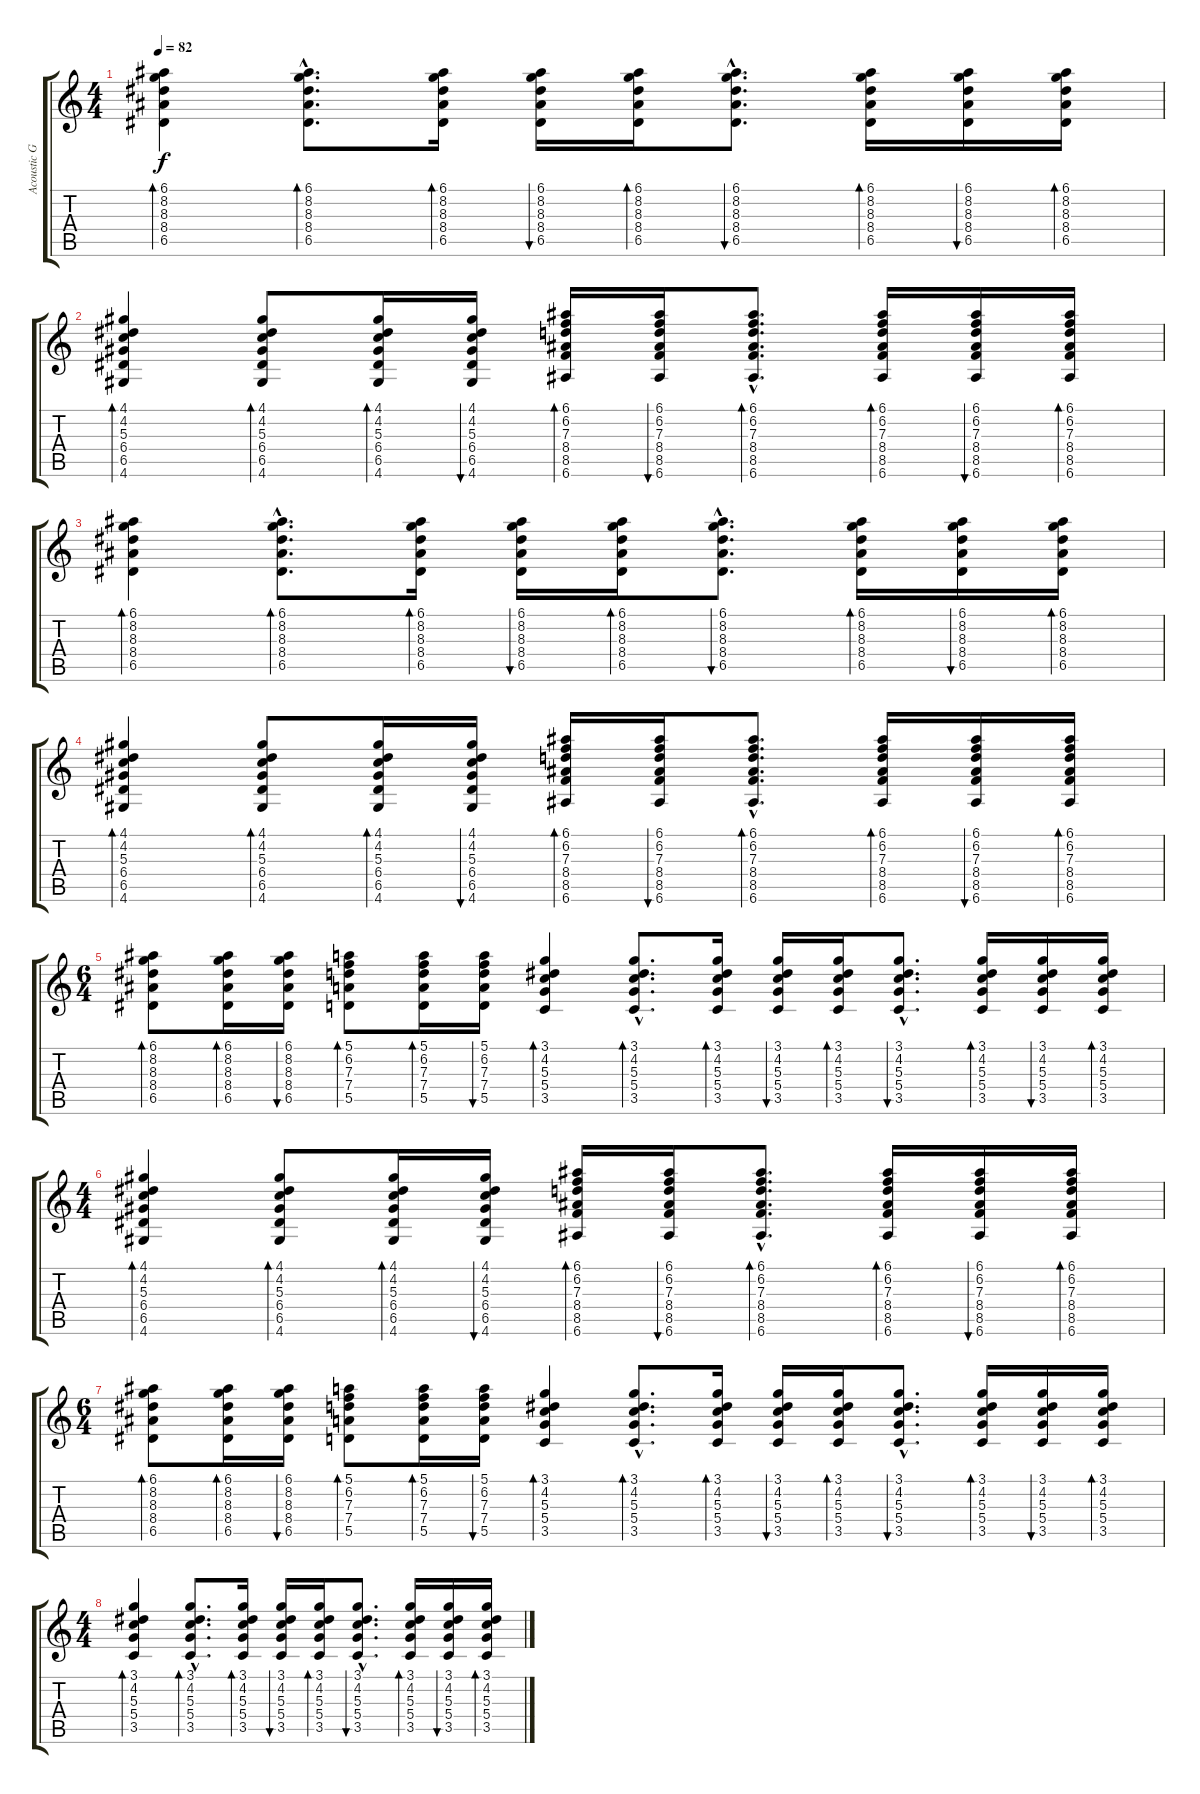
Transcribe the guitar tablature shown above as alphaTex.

\track ("Acoustic Guitar (Rhythm)" "Acoustic G") {instrument acousticguitarsteel}
\staff {score tabs}
\tuning (E4 B3 G3 D3 A2 E2) {hide}
\ts (4 4)
\tempo 82
\clef g2
\ks c
(6.1 8.2 8.3 8.4 6.5).4{bd 30 dy f} (6.1{hac} 8.2{hac} 8.3{hac} 8.4{hac} 6.5{hac}).8{d bd 30} (6.1 8.2 8.3 8.4 6.5).16{bd 30} (6.1 8.2 8.3 8.4 6.5).16{bu 30} (6.1 8.2 8.3 8.4 6.5).16{bd 30} (6.1{hac} 8.2{hac} 8.3{hac} 8.4{hac} 6.5{hac}).8{d bu 30} (6.1 8.2 8.3 8.4 6.5).16{bd 30} (6.1 8.2 8.3 8.4 6.5).16{bu 30} (6.1 8.2 8.3 8.4 6.5).16{bd 30} |
(4.1 4.2 5.3 6.4 6.5 4.6).4{bd 30} (4.1 4.2 5.3 6.4 6.5 4.6).8{bd 30} (4.1 4.2 5.3 6.4 6.5 4.6).16{bd 30} (4.1 4.2 5.3 6.4 6.5 4.6).16{bu 30} (6.1 6.2 7.3 8.4 8.5 6.6).16{bd 30} (6.1 6.2 7.3 8.4 8.5 6.6).16{bu 30} (6.1{hac} 6.2{hac} 7.3{hac} 8.4{hac} 8.5{hac} 6.6{hac}).8{d bd 30} (6.1 6.2 7.3 8.4 8.5 6.6).16{bd 30} (6.1 6.2 7.3 8.4 8.5 6.6).16{bu 30} (6.1 6.2 7.3 8.4 8.5 6.6).16{bd 30} |
(6.1 8.2 8.3 8.4 6.5).4{bd 30} (6.1{hac} 8.2{hac} 8.3{hac} 8.4{hac} 6.5{hac}).8{d bd 30} (6.1 8.2 8.3 8.4 6.5).16{bd 30} (6.1 8.2 8.3 8.4 6.5).16{bu 30} (6.1 8.2 8.3 8.4 6.5).16{bd 30} (6.1{hac} 8.2{hac} 8.3{hac} 8.4{hac} 6.5{hac}).8{d bu 30} (6.1 8.2 8.3 8.4 6.5).16{bd 30} (6.1 8.2 8.3 8.4 6.5).16{bu 30} (6.1 8.2 8.3 8.4 6.5).16{bd 30} |
(4.1 4.2 5.3 6.4 6.5 4.6).4{bd 30} (4.1 4.2 5.3 6.4 6.5 4.6).8{bd 30} (4.1 4.2 5.3 6.4 6.5 4.6).16{bd 30} (4.1 4.2 5.3 6.4 6.5 4.6).16{bu 30} (6.1 6.2 7.3 8.4 8.5 6.6).16{bd 30} (6.1 6.2 7.3 8.4 8.5 6.6).16{bu 30} (6.1{hac} 6.2{hac} 7.3{hac} 8.4{hac} 8.5{hac} 6.6{hac}).8{d bd 30} (6.1 6.2 7.3 8.4 8.5 6.6).16{bd 30} (6.1 6.2 7.3 8.4 8.5 6.6).16{bu 30} (6.1 6.2 7.3 8.4 8.5 6.6).16{bd 30} |
\ts (6 4)
(6.1 8.2 8.3 8.4 6.5).8{bd 30} (6.1 8.2 8.3 8.4 6.5).16{bd 30} (6.1 8.2 8.3 8.4 6.5).16{bu 30} (5.1 6.2 7.3 7.4 5.5).8{bd 30} (5.1 6.2 7.3 7.4 5.5).16{bd 30} (5.1 6.2 7.3 7.4 5.5).16{bu 30} (3.1 4.2 5.3 5.4 3.5).4{bd 30} (3.1{hac} 4.2{hac} 5.3{hac} 5.4{hac} 3.5{hac}).8{d bd 30} (3.1 4.2 5.3 5.4 3.5).16{bd 30} (3.1 4.2 5.3 5.4 3.5).16{bu 30} (3.1 4.2 5.3 5.4 3.5).16{bd 30} (3.1{hac} 4.2{hac} 5.3{hac} 5.4{hac} 3.5{hac}).8{d bu 30} (3.1 4.2 5.3 5.4 3.5).16{bd 30} (3.1 4.2 5.3 5.4 3.5).16{bu 30} (3.1 4.2 5.3 5.4 3.5).16{bd 30} |
\ts (4 4)
(4.1 4.2 5.3 6.4 6.5 4.6).4{bd 30} (4.1 4.2 5.3 6.4 6.5 4.6).8{bd 30} (4.1 4.2 5.3 6.4 6.5 4.6).16{bd 30} (4.1 4.2 5.3 6.4 6.5 4.6).16{bu 30} (6.1 6.2 7.3 8.4 8.5 6.6).16{bd 30} (6.1 6.2 7.3 8.4 8.5 6.6).16{bu 30} (6.1{hac} 6.2{hac} 7.3{hac} 8.4{hac} 8.5{hac} 6.6{hac}).8{d bd 30} (6.1 6.2 7.3 8.4 8.5 6.6).16{bd 30} (6.1 6.2 7.3 8.4 8.5 6.6).16{bu 30} (6.1 6.2 7.3 8.4 8.5 6.6).16{bd 30} |
\ts (6 4)
(6.1 8.2 8.3 8.4 6.5).8{bd 30} (6.1 8.2 8.3 8.4 6.5).16{bd 30} (6.1 8.2 8.3 8.4 6.5).16{bu 30} (5.1 6.2 7.3 7.4 5.5).8{bd 30} (5.1 6.2 7.3 7.4 5.5).16{bd 30} (5.1 6.2 7.3 7.4 5.5).16{bu 30} (3.1 4.2 5.3 5.4 3.5).4{bd 30} (3.1{hac} 4.2{hac} 5.3{hac} 5.4{hac} 3.5{hac}).8{d bd 30} (3.1 4.2 5.3 5.4 3.5).16{bd 30} (3.1 4.2 5.3 5.4 3.5).16{bu 30} (3.1 4.2 5.3 5.4 3.5).16{bd 30} (3.1{hac} 4.2{hac} 5.3{hac} 5.4{hac} 3.5{hac}).8{d bu 30} (3.1 4.2 5.3 5.4 3.5).16{bd 30} (3.1 4.2 5.3 5.4 3.5).16{bu 30} (3.1 4.2 5.3 5.4 3.5).16{bd 30} |
\ts (4 4)
(3.1 4.2 5.3 5.4 3.5).4{bd 30} (3.1{hac} 4.2{hac} 5.3{hac} 5.4{hac} 3.5{hac}).8{d bd 30} (3.1 4.2 5.3 5.4 3.5).16{bd 30} (3.1 4.2 5.3 5.4 3.5).16{bu 30} (3.1 4.2 5.3 5.4 3.5).16{bd 30} (3.1{hac} 4.2{hac} 5.3{hac} 5.4{hac} 3.5{hac}).8{d bu 30} (3.1 4.2 5.3 5.4 3.5).16{bd 30} (3.1 4.2 5.3 5.4 3.5).16{bu 30} (3.1 4.2 5.3 5.4 3.5).16{bd 30}
